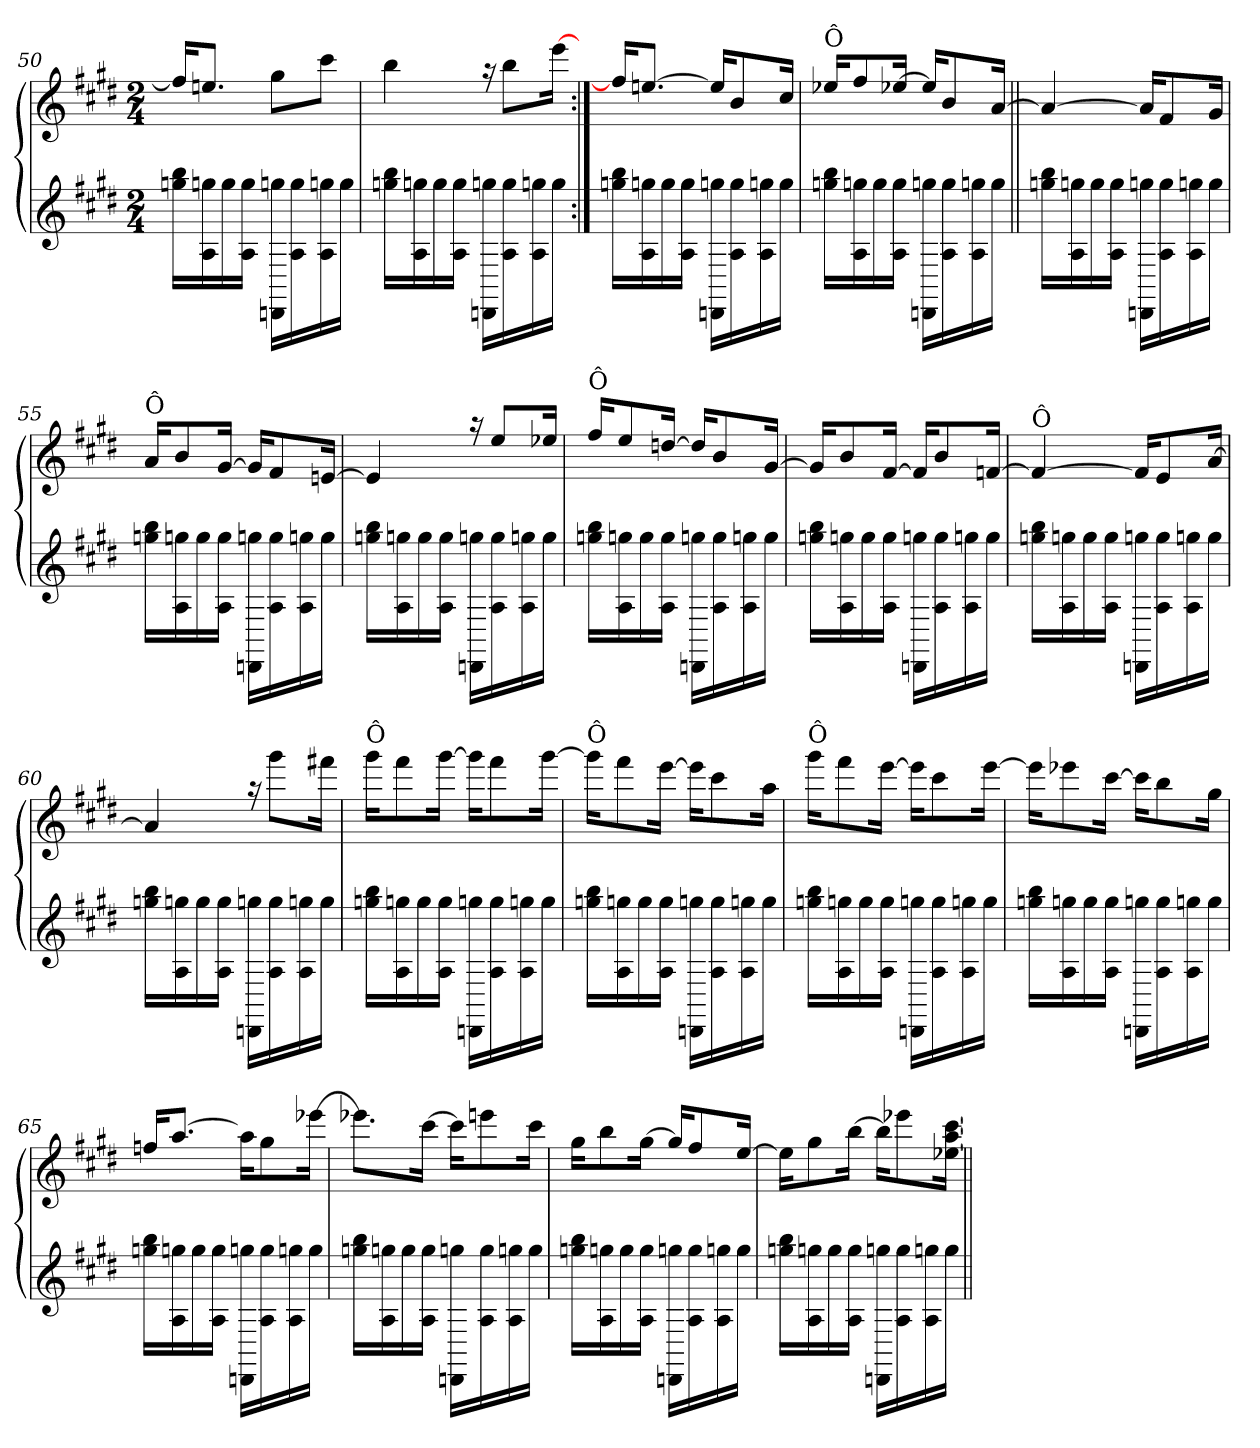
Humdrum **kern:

**kern	**kern
*part2	*part1
*staff2	*staff1
*clefG2	*clefG2
*ITrd-7c-12	*
*k[f#c#g#d#]	*k[f#c#g#d#]
*E:	*E:
*M2/4	*M2/4
=50	=50
*	*^
16gggn\ 16bbb\LL	16ff#/KL]	2ryy
16a\ 16gggn\	8.een/J	.
16ggg\	.	.
16a\ 16ggg\JJ	.	.
16Dn\ 16gggn\LL	8gg#\L	.
16a\ 16ggg\	.	.
16a\ 16gggn\	8ccc#\J	.
16ggg\JJ	.	.
=51	=51	=51
16gggn\ 16bbb\LL	4bb\	2ryy
16a\ 16gggn\	.	.
16ggg\	.	.
16a\ 16ggg\JJ	.	.
16Dn\ 16gggn\LL	16raa	.
16a\ 16ggg\	8bb\L	.
16a\ 16gggn\	.	.
16ggg\JJ	[<16eee\Jk	.
!!LO:LB:g=z	!!
=52:|!	=52:|!	=52:|!
16gggn\ 16bbb\LL	16ff#/KL]	2ryy
16a\ 16gggn\	[>8.een/J	.
16ggg\	.	.
16a\ 16ggg\JJ	.	.
16Dn\ 16gggn\LL	16ee/KL]	.
16a\ 16ggg\	8b/	.
16a\ 16gggn\	.	.
16ggg\JJ	16cc#/Jk	.
=53	=53	=53
!	!LO:TX:a:t=Ô	!
16gggn\ 16bbb\LL	16ee-X/KL	2ryy
16a\ 16gggn\	8ff#/	.
16ggg\	.	.
16a\ 16ggg\JJ	[>16ee-X/Jk	.
16Dn\ 16gggn\LL	16ee-/KL]	.
16a\ 16ggg\	8b/	.
16a\ 16gggn\	.	.
16ggg\JJ	[>16a/Jk	.
=54||	=54||	=54||
16gggn\ 16bbb\LL	4a/_	2ryy
16a\ 16gggn\	.	.
16ggg\	.	.
16a\ 16ggg\JJ	.	.
16Dn\ 16gggn\LL	16a/KL]	.
16a\ 16ggg\	8f#/	.
16a\ 16gggn\	.	.
16ggg\JJ	16g#/Jk	.
=55	=55	=55
!	!LO:TX:a:t=Ô	!
16gggn\ 16bbb\LL	16a/KL	2ryy
16a\ 16gggn\	8b/	.
16ggg\	.	.
16a\ 16ggg\JJ	[>16g#/Jk	.
16Dn\ 16gggn\LL	16g#/KL]	.
16a\ 16ggg\	8f#/	.
16a\ 16gggn\	.	.
16ggg\JJ	[>16en/Jk	.
=56	=56	=56
16gggn\ 16bbb\LL	4e/]	2ryy
16a\ 16gggn\	.	.
16ggg\	.	.
16a\ 16ggg\JJ	.	.
16Dn\ 16gggn\LL	16raa	.
16a\ 16ggg\	8ee/L	.
16a\ 16gggn\	.	.
16ggg\JJ	16ee-X/Jk	.
!!LO:LB:g=z	!!
=57	=57	=57
!	!LO:TX:a:t=Ô	!
16gggn\ 16bbb\LL	16ff#/KL	2ryy
16a\ 16gggn\	8ee/	.
16ggg\	.	.
16a\ 16ggg\JJ	[>16ddn/Jk	.
16Dn\ 16gggn\LL	16dd/KL]	.
16a\ 16ggg\	8b/	.
16a\ 16gggn\	.	.
16ggg\JJ	[>16g#/Jk	.
=58	=58	=58
16gggn\ 16bbb\LL	16g#/KL]	2ryy
16a\ 16gggn\	8b/	.
16ggg\	.	.
16a\ 16ggg\JJ	[>16f#/Jk	.
16Dn\ 16gggn\LL	16f#/KL]	.
16a\ 16ggg\	8b/	.
16a\ 16gggn\	.	.
16ggg\JJ	[>16fn/Jk	.
=59	=59	=59
!	!LO:TX:a:t=Ô	!
16gggn\ 16bbb\LL	4fn/_	2ryy
16a\ 16gggn\	.	.
16ggg\	.	.
16a\ 16ggg\JJ	.	.
16Dn\ 16gggn\LL	16f/KL]	.
16a\ 16ggg\	8e/	.
16a\ 16gggn\	.	.
16ggg\JJ	[>16a/Jk	.
=60	=60	=60
16gggn\ 16bbb\LL	4a/]	2ryy
16a\ 16gggn\	.	.
16ggg\	.	.
16a\ 16ggg\JJ	.	.
16Dn\ 16gggn\LL	16raa	.
16a\ 16ggg\	8ggg#\L	.
16a\ 16gggn\	.	.
16ggg\JJ	16fff#X\Jk	.
=61	=61	=61
!	!LO:TX:a:t=Ô	!
16gggn\ 16bbb\LL	16ggg#\KL	2ryy
16a\ 16gggn\	8fff#\	.
16ggg\	.	.
16a\ 16ggg\JJ	[<16ggg#\Jk	.
16Dn\ 16gggn\LL	16ggg#\KL]	.
16a\ 16ggg\	8fff#\	.
16a\ 16gggn\	.	.
16ggg\JJ	[<16ggg#\Jk	.
!!LO:LB:g=z	!!
=62	=62	=62
!	!LO:TX:a:t=Ô	!
16gggn\ 16bbb\LL	16ggg#\KL]	2ryy
16a\ 16gggn\	8fff#\	.
16ggg\	.	.
16a\ 16ggg\JJ	[<16eee\Jk	.
16Dn\ 16gggn\LL	16eee\KL]	.
16a\ 16ggg\	8ccc#\	.
16a\ 16gggn\	.	.
16ggg\JJ	16aa\Jk	.
=63	=63	=63
!	!LO:TX:a:t=Ô	!
16gggn\ 16bbb\LL	16ggg#\KL	2ryy
16a\ 16gggn\	8fff#\	.
16ggg\	.	.
16a\ 16ggg\JJ	[<16eee\Jk	.
16Dn\ 16gggn\LL	16eee\KL]	.
16a\ 16ggg\	8ccc#\	.
16a\ 16gggn\	.	.
16ggg\JJ	[<16eee\Jk	.
=64	=64	=64
16gggn\ 16bbb\LL	16eee\KL]	2ryy
16a\ 16gggn\	8eee-X\	.
16ggg\	.	.
16a\ 16ggg\JJ	[<16ccc#\Jk	.
16Dn\ 16gggn\LL	16ccc#\KL]	.
16a\ 16ggg\	8bb\	.
16a\ 16gggn\	.	.
16ggg\JJ	16gg#\Jk	.
=65	=65	=65
16gggn\ 16bbb\LL	16ffn/KL	2ryy
16a\ 16gggn\	[>8.aa/J	.
16ggg\	.	.
16a\ 16ggg\JJ	.	.
16Dn\ 16gggn\LL	16aa\KL]	.
16a\ 16ggg\	8gg#\	.
16a\ 16gggn\	.	.
16ggg\JJ	[<16eee-X\Jk	.
=66	=66	=66
16gggn\ 16bbb\LL	8.eee-X\L]	2ryy
16a\ 16gggn\	.	.
16ggg\	.	.
16a\ 16ggg\JJ	[<16ccc#\Jk	.
16Dn\ 16gggn\LL	16ccc#\KL]	.
16a\ 16ggg\	8eeen\	.
16a\ 16gggn\	.	.
16ggg\JJ	16ccc#\Jk	.
!!LO:LB:g=z	!!
=67	=67	=67
16gggn\ 16bbb\LL	16gg#\KL	2ryy
16a\ 16gggn\	8bb\	.
16ggg\	.	.
16a\ 16ggg\JJ	[<16gg#\Jk	.
16Dn\ 16gggn\LL	16gg#/KL]	.
16a\ 16ggg\	8ff#/	.
16a\ 16gggn\	.	.
16ggg\JJ	[>16ee/Jk	.
=68	=68	=68
16gggn\ 16bbb\LL	16een\KL]	2ryy
16a\ 16gggn\	8gg#\	.
16ggg\	.	.
16a\ 16ggg\JJ	[<16bb\Jk	.
16Dn\ 16gggn\LL	16bb\KL]	.
16a\ 16ggg\	8eee-X\	.
16a\ 16gggn\	.	.
16ggg\JJ	[<16ee-X\ [<16aa\ [<16ccc#\Jk	.
*	*v	*v
=||	=||
*-	*-
